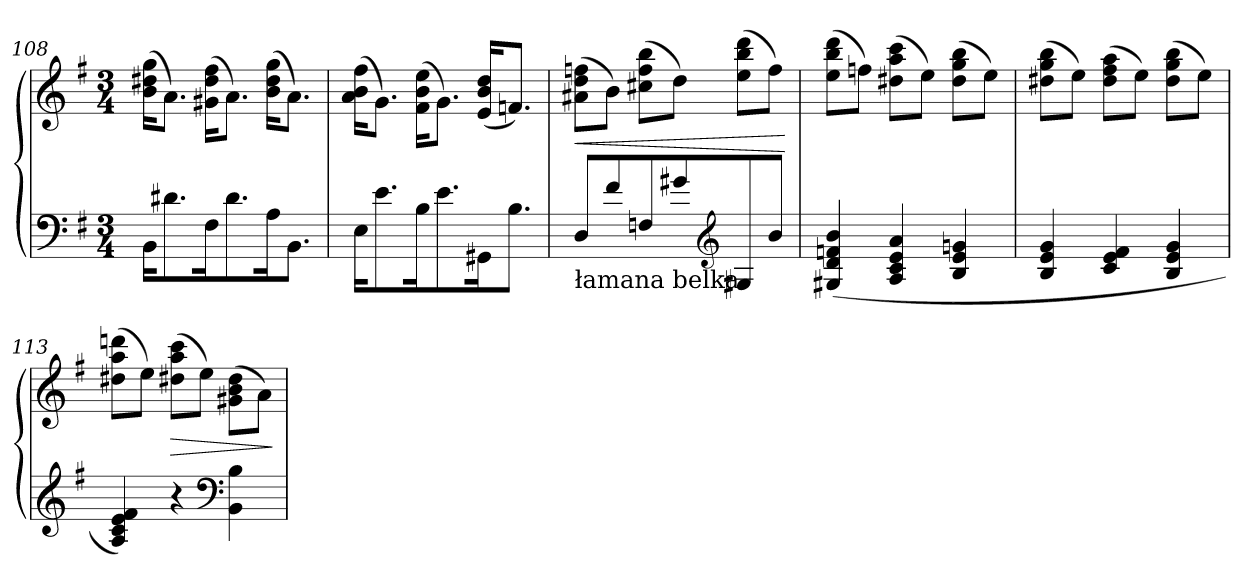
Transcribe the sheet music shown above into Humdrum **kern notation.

**kern	**kern	**dynam
*part1	*part1	*part1
*staff2	*staff1	*staff1/2
*clefF4	*clefG2	*
*k[f#]	*k[f#]	*
*M3/4	*M3/4	*
=108	=108	=108
16BBKL	(16b 16dd#X 16ggKL	.
8.d#X	8.aJ)	.
16F#K	(16g#X 16dd# 16ff#KL	.
8.d#	8.aJ)	.
16AK	(16b 16dd# 16ggKL	.
8.BBJ	8.aJ)	.
=109	=109	=109
16EKL	(16a\ 16b\ 16ff#\KL	.
8.e	8.gJ)	.
16BK	(16f#\ 16b\ 16ee\KL	.
8.e	8.gJ)	.
16GG#XK	(16e 16b 16ddKL	.
8.BJ	8.fnJ)	.
=110	=110	=110
!LO:TX:b:t=łamana belka	!	!
8D\L	(8a#X 8dd 8ffnL	<
8f#	8bJ)	.
8Fn	(8cc#X 8ff 8bbL	.
8g#X	8ddJ)	.
*clefG2	*	*
8G#X/	(8ee 8bb 8dddL	.
8bJ	8ffJ)	.
.	.	[
=111	=111	=111
(>4G#X 4d 4fn 4b	(8ee 8bb 8dddL	.
.	8ffnJ)	.
4A 4c 4e 4a	(8dd#X 8aa 8cccL	.
.	8eeJ)	.
4B 4e 4gn	(8dd# 8gg 8bbL	.
.	8eeJ)	.
=112	=112	=112
4B 4e 4g	(8dd#X 8gg 8bbL	.
.	8eeJ)	.
4c 4e 4f#	(8dd# 8ff# 8aaL	.
.	8eeJ)	.
4B 4e 4g	(8dd# 8gg 8bbL	.
.	8eeJ)	.
=113	=113	=113
4A 4c 4e 4f#)	(8dd#X 8aa 8dddnL	.
.	8eeJ)	.
4r	(8dd#X 8aa 8cccL	>
.	8eeJ)	.
*clefF4	*	*
4BB 4B	(8g#X\ 8b\ 8dd#\L	.
.	8aJ)	.
.	.	]
=	=	=
*-	*-	*-
